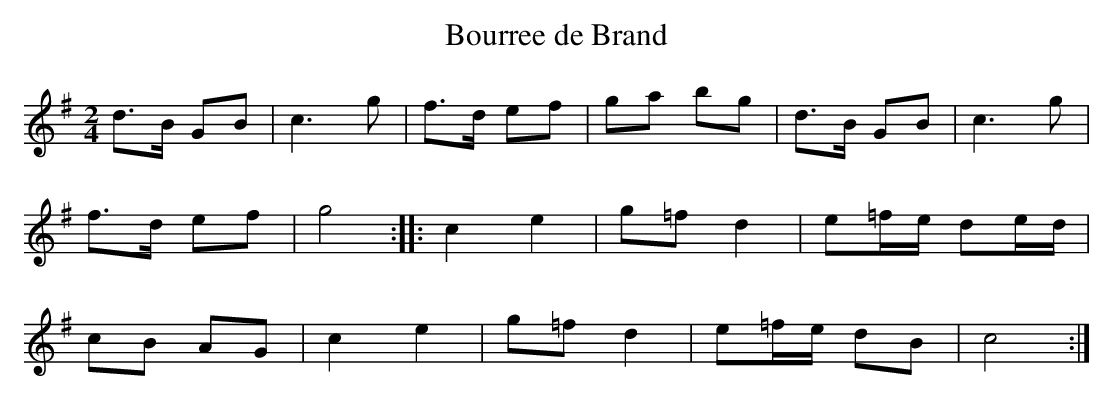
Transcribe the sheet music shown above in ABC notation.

X:1
T:Bourree de Brand
M:2/4
L:1/8
K:G
d>B GB | c3g | f>d ef | ga bg | d>B GB | c3g |
f>d ef | g4 :: c2e2 | g=fd2 | e=f/e/ de/d/ |
cB AG | c2e2 | g=fd2 | e=f/e/ dB | c4 :|
